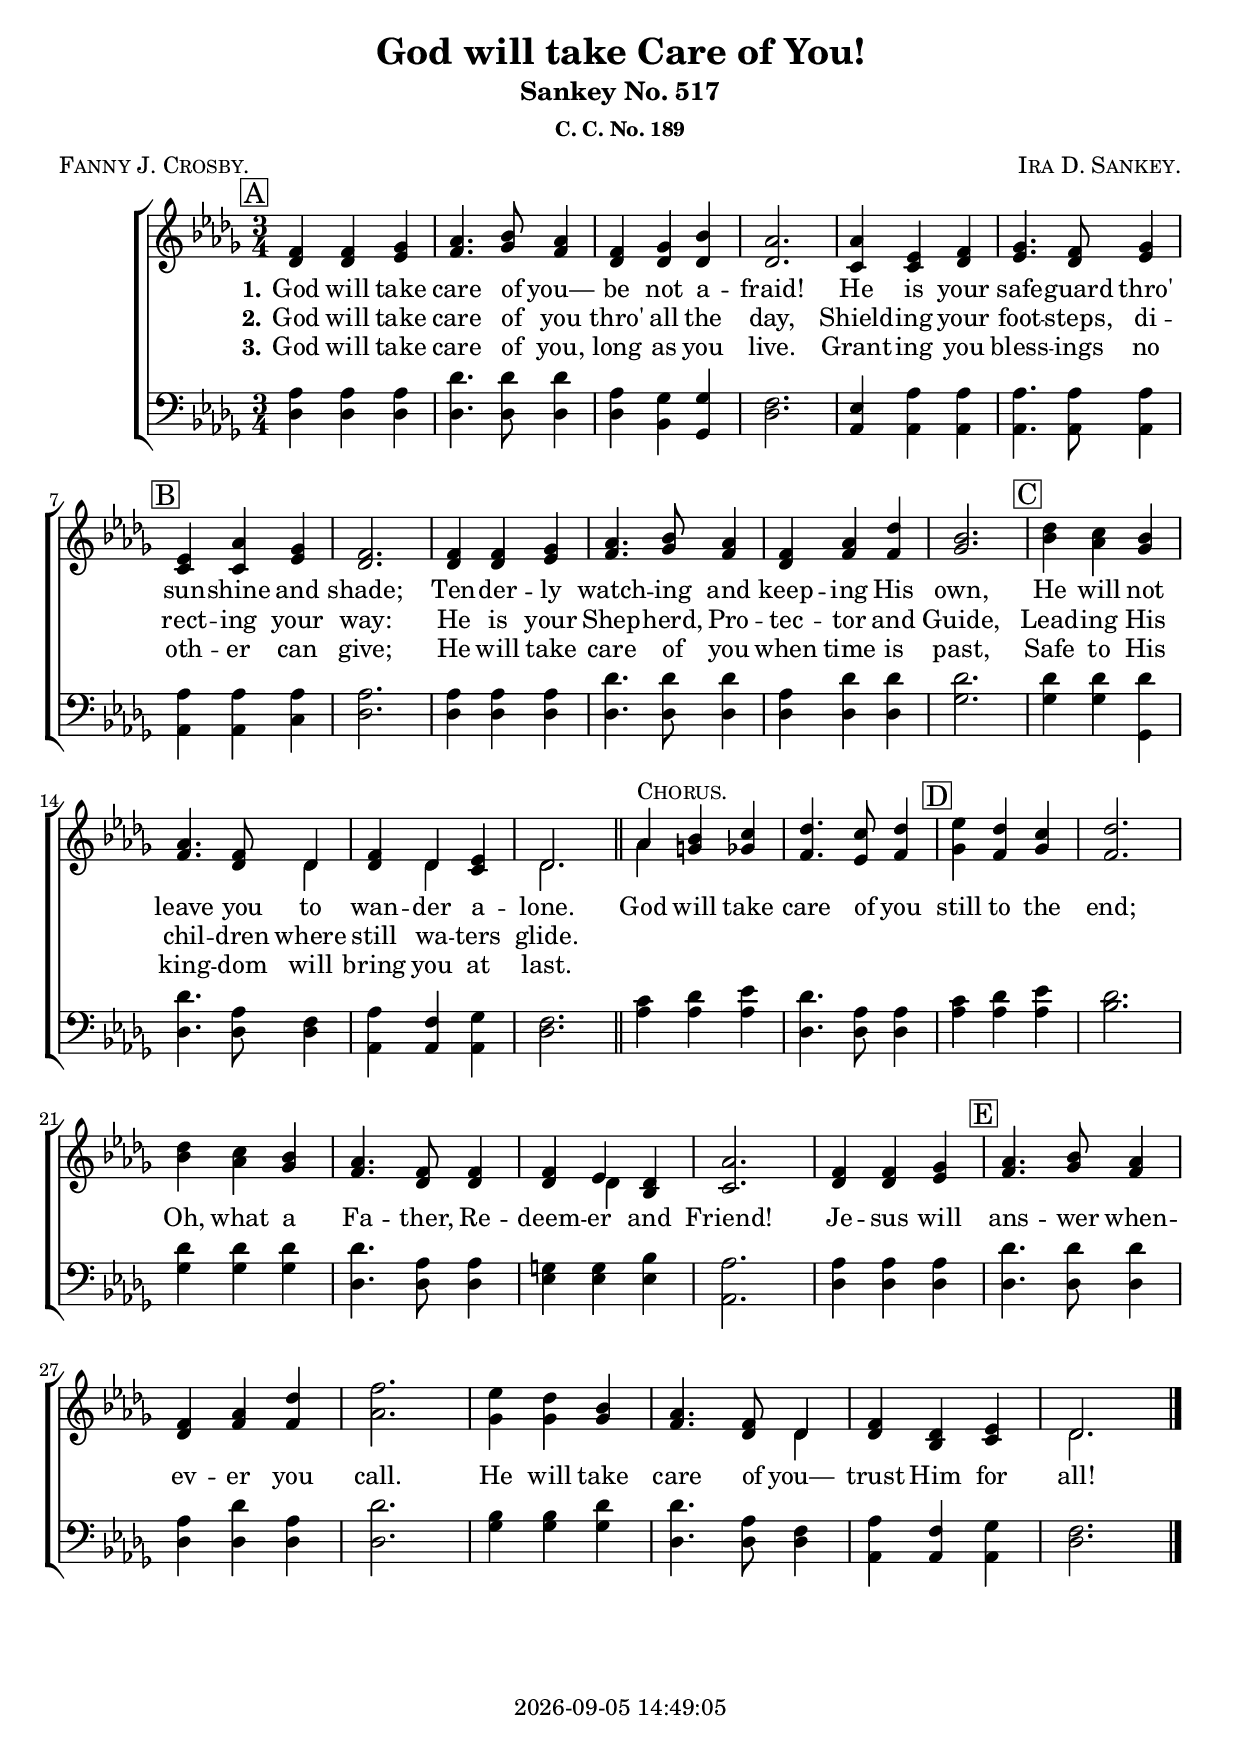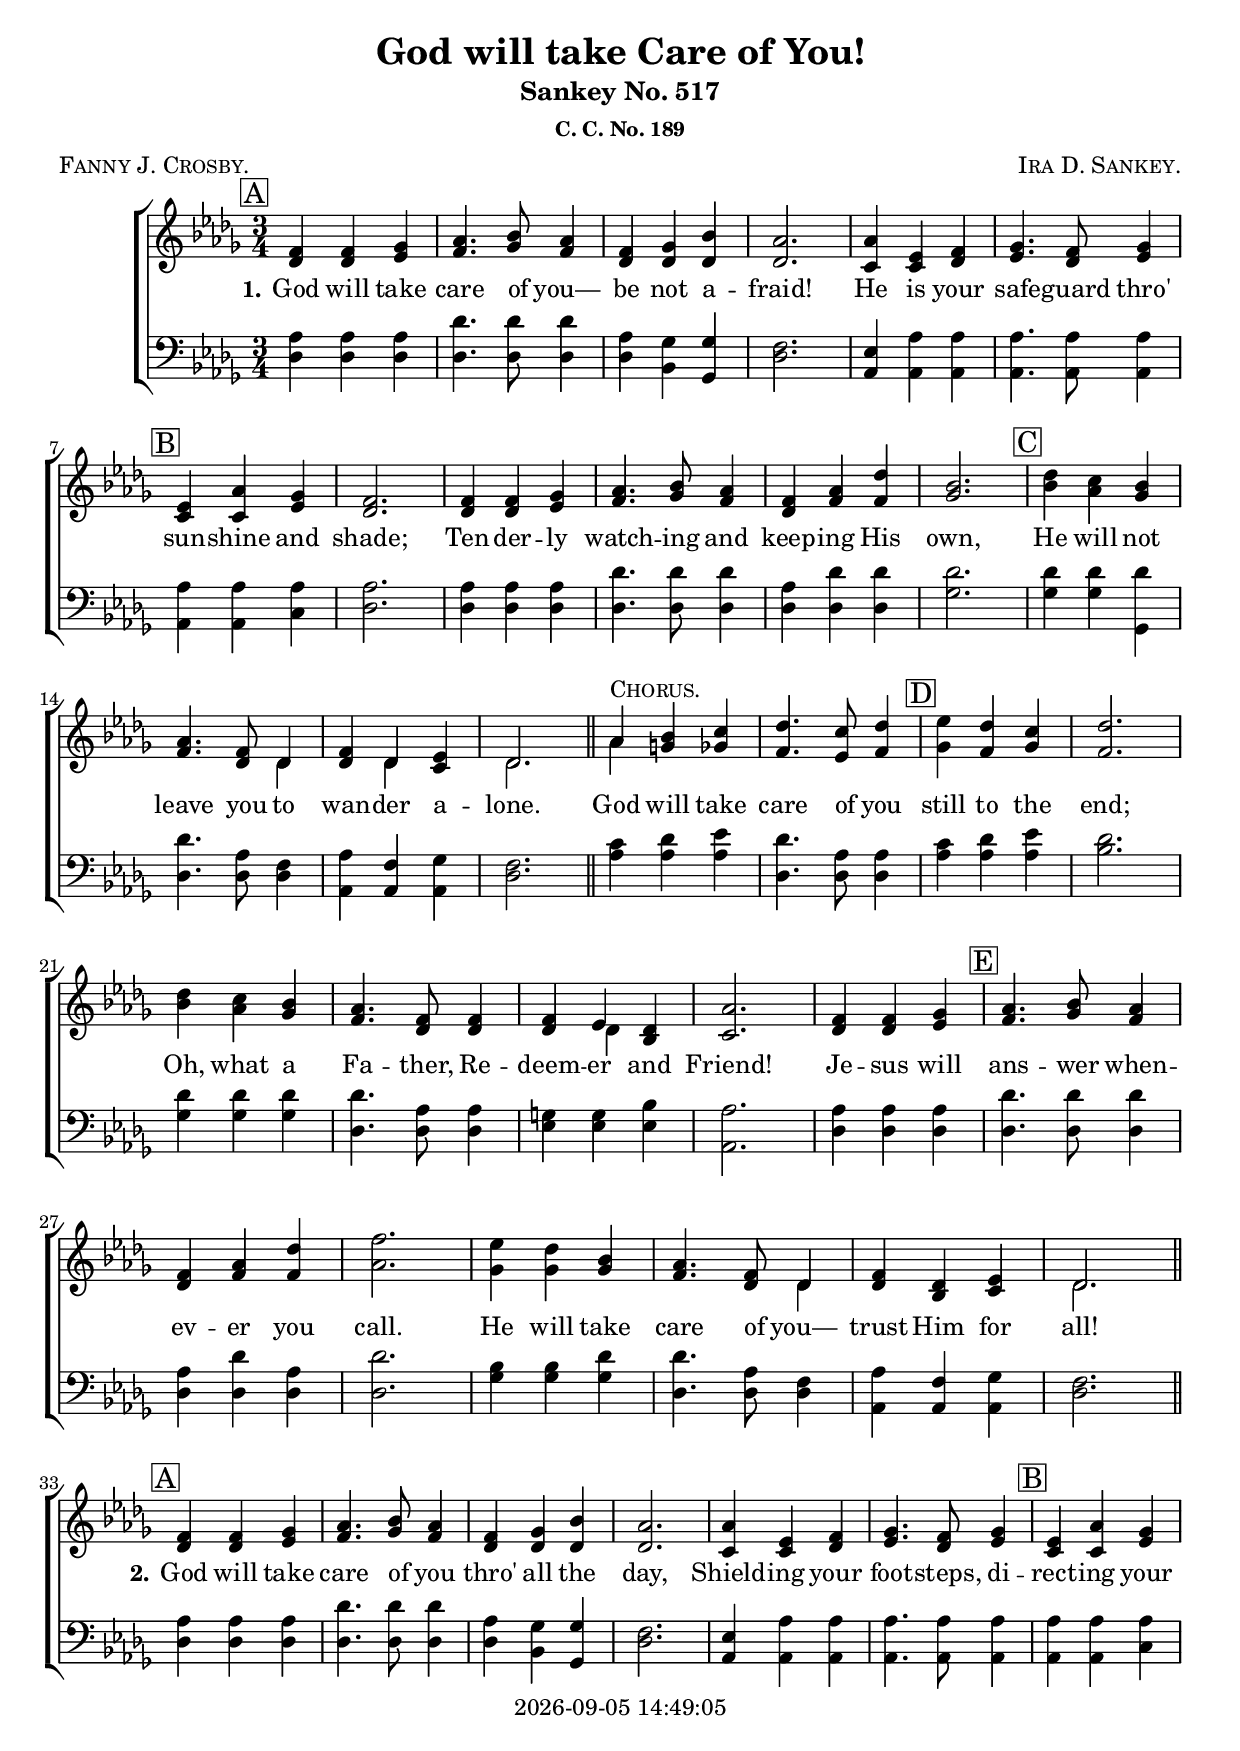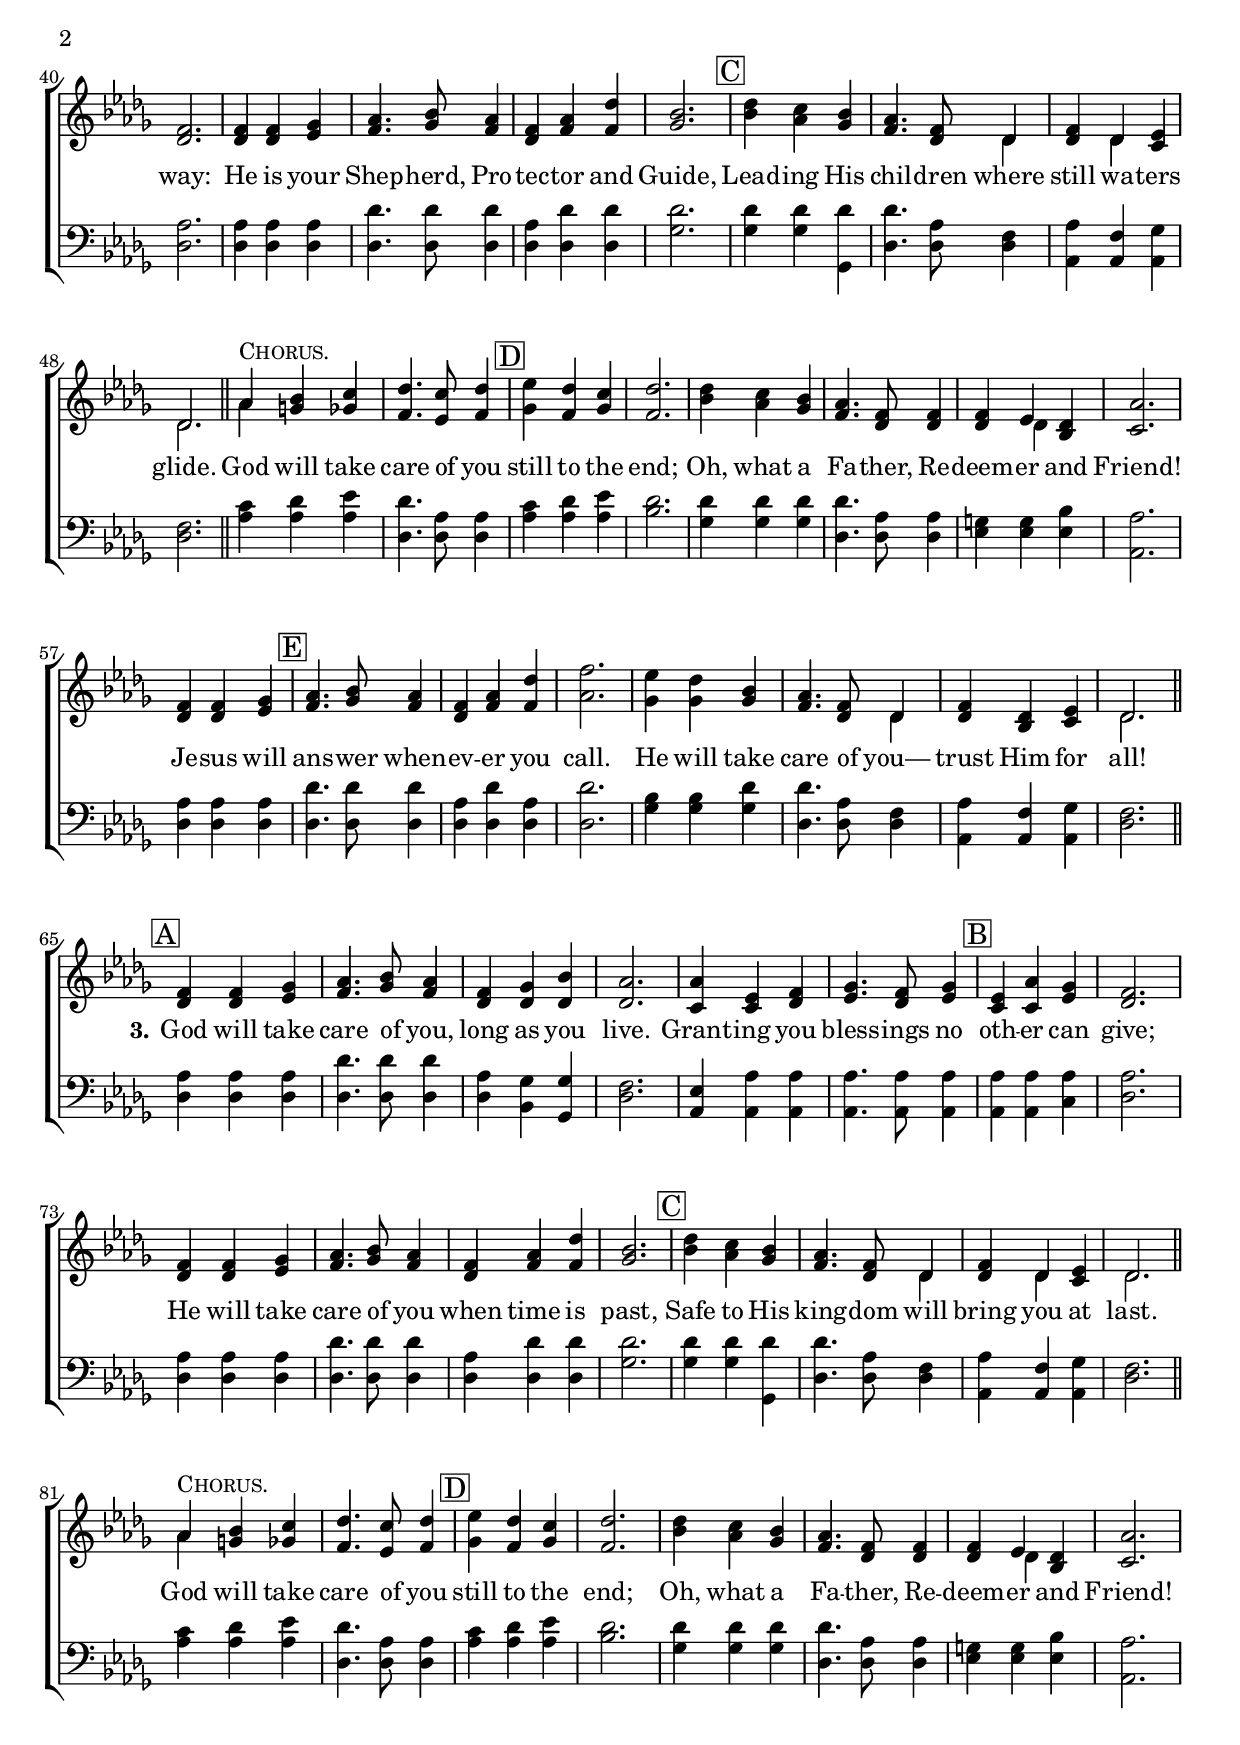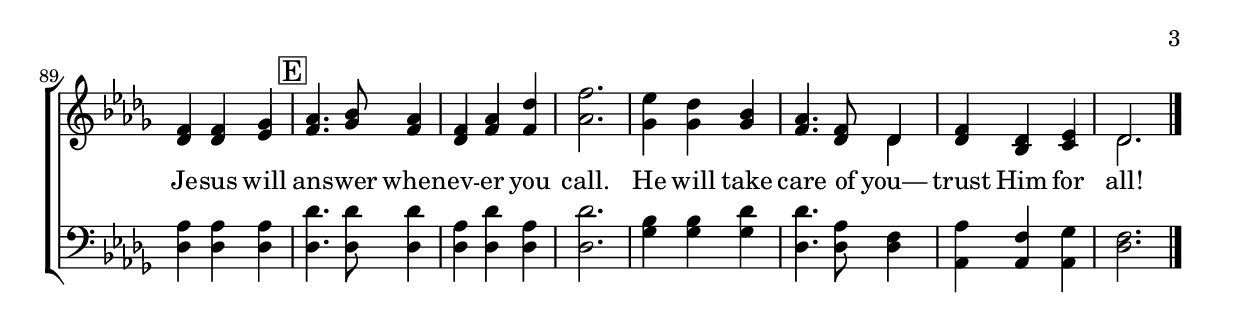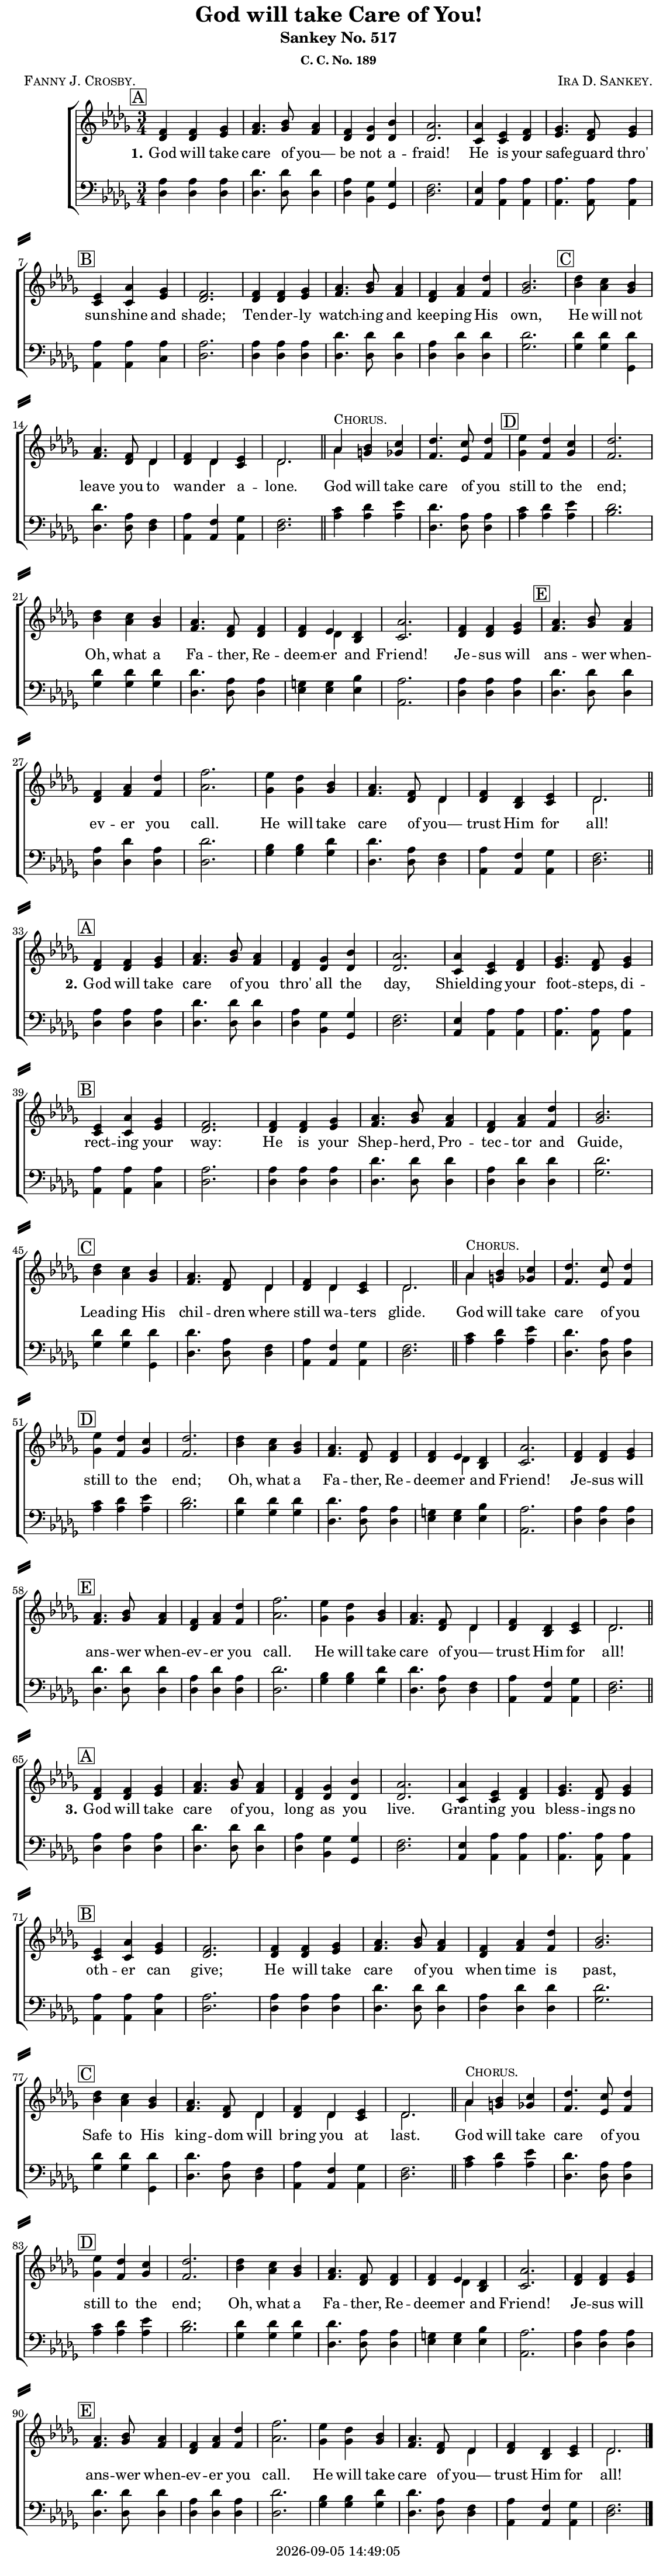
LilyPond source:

\version "2.22.1"

\include "articulate.ly"

today = #(strftime "%Y-%m-%d %H:%M:%S" (localtime (current-time)))

\header {
% centered at top
%  dedication  = "dedication"
  title       = "God will take Care of You!"
  subtitle    = "Sankey No. 517"
  subsubtitle = "C. C. No. 189"
%  instrument  = "instrument"
  
% arrangement of following lines:
%
%  poet    composer
%  meter   arranger
%  piece       opus

  composer    = \markup\smallCaps "Ira D. Sankey."
%  arranger    = "arranger"
%  opus        = "opus"

  poet        = \markup\smallCaps "Fanny J. Crosby."
%  meter       = \markup\smallCaps "meter"
%  piece       = \markup\smallCaps "piece"

% centered at bottom
% tagline     = "tagline" % default lilypond version
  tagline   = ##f
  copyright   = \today
}

% #(set-global-staff-size 16)

global = {
  \key des \major
  \time 3/4
}

RehearsalTrack = {
% \set Score.currentBarNumber = #5
  \mark \markup { \box "A" } s2.*6
  \mark \markup { \box "B" } s2.*6
  \mark \markup { \box "C" } s2.*6
  \mark \markup { \box "D" } s2.*7
  \mark \markup { \box "E" } s2.*7
}

TempoTrack = {
  \set Score.tempoHideNote = ##t
  \tempo 4=120
}

nl = { \bar "||" \break }

soprano = \relative {
  \autoBeamOff
  f'4 4 ges | aes4. bes8 aes4 | f4 ges bes | aes2. | 4 ees f | ges4. f8 ges4 |
  ees4 aes ges | f2. | 4 4 ges | aes4. bes8 aes4 | f4 aes des | bes2. |
  des4 c bes | aes4. f8 des4 | f des ees | des2. \bar "||" | aes'4^\markup\smallCaps Chorus. bes c | des4. c8 des4 |
  ees4 des c | des2. | 4 c bes | aes4. f8 4 | 4 ees des | aes'2. | f4 4 ges |
  aes4. bes8 aes4 | f aes des | f2. | ees4 des bes | aes4. f8 des4 | f des ees | des2. |
}

alto = \relative {
  \autoBeamOff
  des'4 4 ees | f4. ges8 f4 | des4 4 4 | 2. | c4 4 des | ees4. des8 ees4 |
  c4 4 ees | des2. | 4 4 ees | f4. ges8 f4 | des4 f f | ges2. |
  bes4 aes ges | f4. des8 4 | 4 4 c | des2. | aes'4 g ges | f4. ees8 f4 |
  ges4 f ges | f2. | bes4 aes ges | f4. des8 4 | 4 4 bes | c2. | des4 4 ees |
  f4. ges8 f4 | des4 f f | aes2. | ges4 4 4 | f4. des8 4 | 4 bes c | des2. |
}

tenor = \relative {
  \autoBeamOff
  aes4 4 4 | des4. 8 4 | aes4 ges ges | f2. | ees4 aes aes | 4. 8 4 |
  aes4 4 4 | 2. | 4 4 4 | des4. 8 4 | aes des des | 2. |
  des4 4 4 | 4. aes8 f4 | aes f ges | f2. | c'4 des ees | des4. aes8 4 |
  c4 des ees |
  des2. | 4 4 4 | 4. aes8 4 | g4 4 bes | aes2. | 4 4 4 |
  des4. 8 4 | aes des aes | des2. | bes4 4 des | 4. aes8 f4 | aes f ges | f2. |
}

bass = \relative {
  \autoBeamOff
  des4 4 4 | 4. 8 4 | 4 bes ges | des'2. | aes4 4 4 | 4. 8 4 |
  aes4 4 c | des2. | 4 4 4 | 4. 8 4 | 4 4 4 | ges2. |
  ges4 4 ges, | des'4. 8 4 | aes4 4 4 | des2. | aes'4 4 4 | des,4. 8 4 |
  aes'4 4 4 | bes2. | ges4 4 4 | des4. 8 4 | ees4 4 4 | aes,2. | des4 4 4 |
  des4. 8 4 | 4 4 4 | 2. | ges4 4 4 | des4. 8 4 | aes4 4 4 | des2. |
}

nom  = {   \set ignoreMelismata = ##t }
yesm = { \unset ignoreMelismata       }

chorus = \lyricmode {
  God will take care of you still to the end;
  Oh, what a Fa -- ther, Re -- deem -- er and Friend!
  Je -- sus will ans -- wer when -- ev -- er you call.
  He will take care of you— trust Him for all!
}

chorusMen = \lyricmode {
}

verses = 3

wordsOne = \lyricmode {
  \set stanza = "1."
  God will take care of you— be not a -- fraid!
  He is your safe -- guard thro' sun -- shine and shade;
  Ten -- der -- ly watch -- ing and keep -- ing His own,
  He will not leave you to wan -- der a -- lone.
}
  
wordsTwo = \lyricmode {
  \set stanza = "2."
  God will take care of you thro' all the day,
  Shield -- ing your foot -- steps, di -- rect -- ing your way:
  He is your Shep -- herd, Pro -- tec -- tor and Guide,
  Lead -- ing His chil -- dren where still wa -- ters glide.
}
  
wordsThree = \lyricmode {
  \set stanza = "3."
  God will take care of you, long as you live.
  Grant -- ing you bless -- ings no oth -- er can give;
  He will take care of you when time is past,
  Safe to His king -- dom will bring you at last.
}
  
wordsMidi = \lyricmode {
  \set stanza = "1."
  "God " "will " "take " "care " "of " "you— " "be " "not " a "fraid! "
  "\nHe " "is " "your " safe "guard " "thro' " sun "shine " "and " "shade; "
  "\nTen" der "ly " watch "ing " "and " keep "ing " "His " "own, "
  "\nHe " "will " "not " "leave " "you " "to " wan "der " a "lone. "
  "\nGod " "will " "take " "care " "of " "you " "still " "to " "the " "end; "
  "\nOh, " "what " "a " Fa "ther, " Re deem "er " "and " "Friend! "
  "\nJe" "sus " "will " ans "wer " when ev "er " "you " "call. "
  "\nHe " "will " "take " "care " "of " "you— " "trust " "Him " "for " "all!\n"

  \set stanza = "2."
  "\nGod " "will " "take " "care " "of " "you " "thro' " "all " "the " "day, "
  "\nShield" "ing " "your " foot "steps, " di rect "ing " "your " "way: "
  "\nHe " "is " "your " Shep "herd, " Pro tec "tor " "and " "Guide, "
  "\nLead" "ing " "His " chil "dren " "where " "still " wa "ters " "glide. "
  "\nGod " "will " "take " "care " "of " "you " "still " "to " "the " "end; "
  "\nOh, " "what " "a " Fa "ther, " Re deem "er " "and " "Friend! "
  "\nJe" "sus " "will " ans "wer " when ev "er " "you " "call. "
  "\nHe " "will " "take " "care " "of " "you— " "trust " "Him " "for " "all!\n"

  \set stanza = "3."
  "\nGod " "will " "take " "care " "of " "you, " "long " "as " "you " "live. "
  "\nGrant" "ing " "you " bless "ings " "no " oth "er " "can " "give; "
  "\nHe " "will " "take " "care " "of " "you " "when " "time " "is " "past, "
  "\nSafe " "to " "His " king "dom " "will " "bring " "you " "at " "last. "
  "\nGod " "will " "take " "care " "of " "you " "still " "to " "the " "end; "
  "\nOh, " "what " "a " Fa "ther, " Re deem "er " "and " "Friend! "
  "\nJe" "sus " "will " ans "wer " when ev "er " "you " "call. "
  "\nHe " "will " "take " "care " "of " "you— " "trust " "Him " "for " "all! "
}

wordsMidiMen = \lyricmode {
}

\book {
  \bookOutputSuffix "midi"
  \score {
%    \articulate
        \new ChoirStaff <<
                                % Soprano staff
          \new Staff = soprano
          <<
            \new Voice { \repeat unfold \verses \TempoTrack     }
            \new Voice { \global \repeat unfold \verses \soprano \bar "|." }
            \addlyrics \wordsMidi
          >>
                                % Alto staff
          \new Staff = alto
          <<
            \new Voice { \global \repeat unfold \verses { \alto \nl } \bar "|." }
          >>
                                % Tenor staff
          \new Staff = tenor
          <<
            \clef "treble_8"
            \new Voice { \global \repeat unfold \verses \tenor }
            \addlyrics \wordsMidiMen
          >>
                                % Bass staff
          \new Staff = bass
          <<
            \clef "bass"
            \new Voice { \global \repeat unfold \verses \bass }
          >>
        >>
    \midi {}
  }
}

\book {
  \bookOutputSuffix "repeat"
  \score {
        \new ChoirStaff <<
                                  % Joint soprano/alto staff
          \new Staff = women \with { printPartCombineTexts = ##f }
          <<
            \new Voice \RehearsalTrack
            \new Voice \TempoTrack
            \new NullVoice = "aligner" \soprano
            \new Voice \partCombine #'(2 . 88) { \global \soprano \bar "|." } { \global \alto }
            \new Lyrics \lyricsto "aligner" { \wordsOne \chorus }
            \new Lyrics \lyricsto "aligner"   \wordsTwo
            \new Lyrics \lyricsto "aligner"   \wordsThree
          >>
                                  % Joint tenor/bass staff
          \new Staff = men \with { printPartCombineTexts = ##f }
          <<
            \clef "bass"
            \new Voice \partCombine #'(2 . 88) { \global \tenor } { \global \bass }
            \new NullVoice = alignerT { \tenor }
          >>
          \new Lyrics \with {alignAboveContext = men} \lyricsto alignerT \chorusMen
        >>
    \layout {
      indent = 1.5\cm
      \pointAndClickOff
      \context {
        \Staff \RemoveAllEmptyStaves
      }
    }
  }
}

singlescore = {
        \new ChoirStaff <<
                                  % Joint soprano/alto staff
          \new Staff = women \with { printPartCombineTexts = ##f }
          <<
            \new Voice { \repeat unfold \verses \RehearsalTrack }
            \new Voice { \repeat unfold \verses \TempoTrack }
            \new NullVoice = "aligner" { \repeat unfold \verses \soprano }
            \new Voice \partCombine #'(2 . 88) { \global \repeat unfold \verses \soprano \bar "|." }
                                    { \global \repeat unfold \verses { \alto \nl } \bar "|." }
            \new Lyrics \lyricsto "aligner" { \wordsOne   \chorus
                                              \wordsTwo   \chorus
                                              \wordsThree \chorus
                                            }
          >>
                                  % Joint tenor/bass staff
          \new Staff = men \with { printPartCombineTexts = ##f }
          <<
            \clef "bass"
            \new Voice \partCombine #'(2 . 88) { \global \repeat unfold \verses \tenor }
                                    { \global \repeat unfold \verses \bass }
            \new NullVoice = alignerT { \repeat unfold \verses \tenor }
          >>
          \new Lyrics \with {alignAboveContext = men} \lyricsto alignerT { \repeat unfold \verses \chorusMen }
        >>
}

\book {
  \bookOutputSuffix "single"
  \score {
    \singlescore
    \layout {
      indent = 1.5\cm
      \pointAndClickOff
      \context {
        \Staff \RemoveAllEmptyStaves
      }
    }
  }
}

\book {
  \bookOutputSuffix "singlepage"
  \paper {
    top-margin = 0
    left-margin = 7
    right-margin = 1
    paper-width = 190\mm
    page-breaking = #ly:one-page-breaking
    system-system-spacing.basic-distance = #15
    system-separator-markup = \slashSeparator
  }
  \score {
    \singlescore
    \layout {
      indent = 1.5\cm
      \pointAndClickOff
      \context {
        \Staff \RemoveAllEmptyStaves
      }
    }
  }
}
